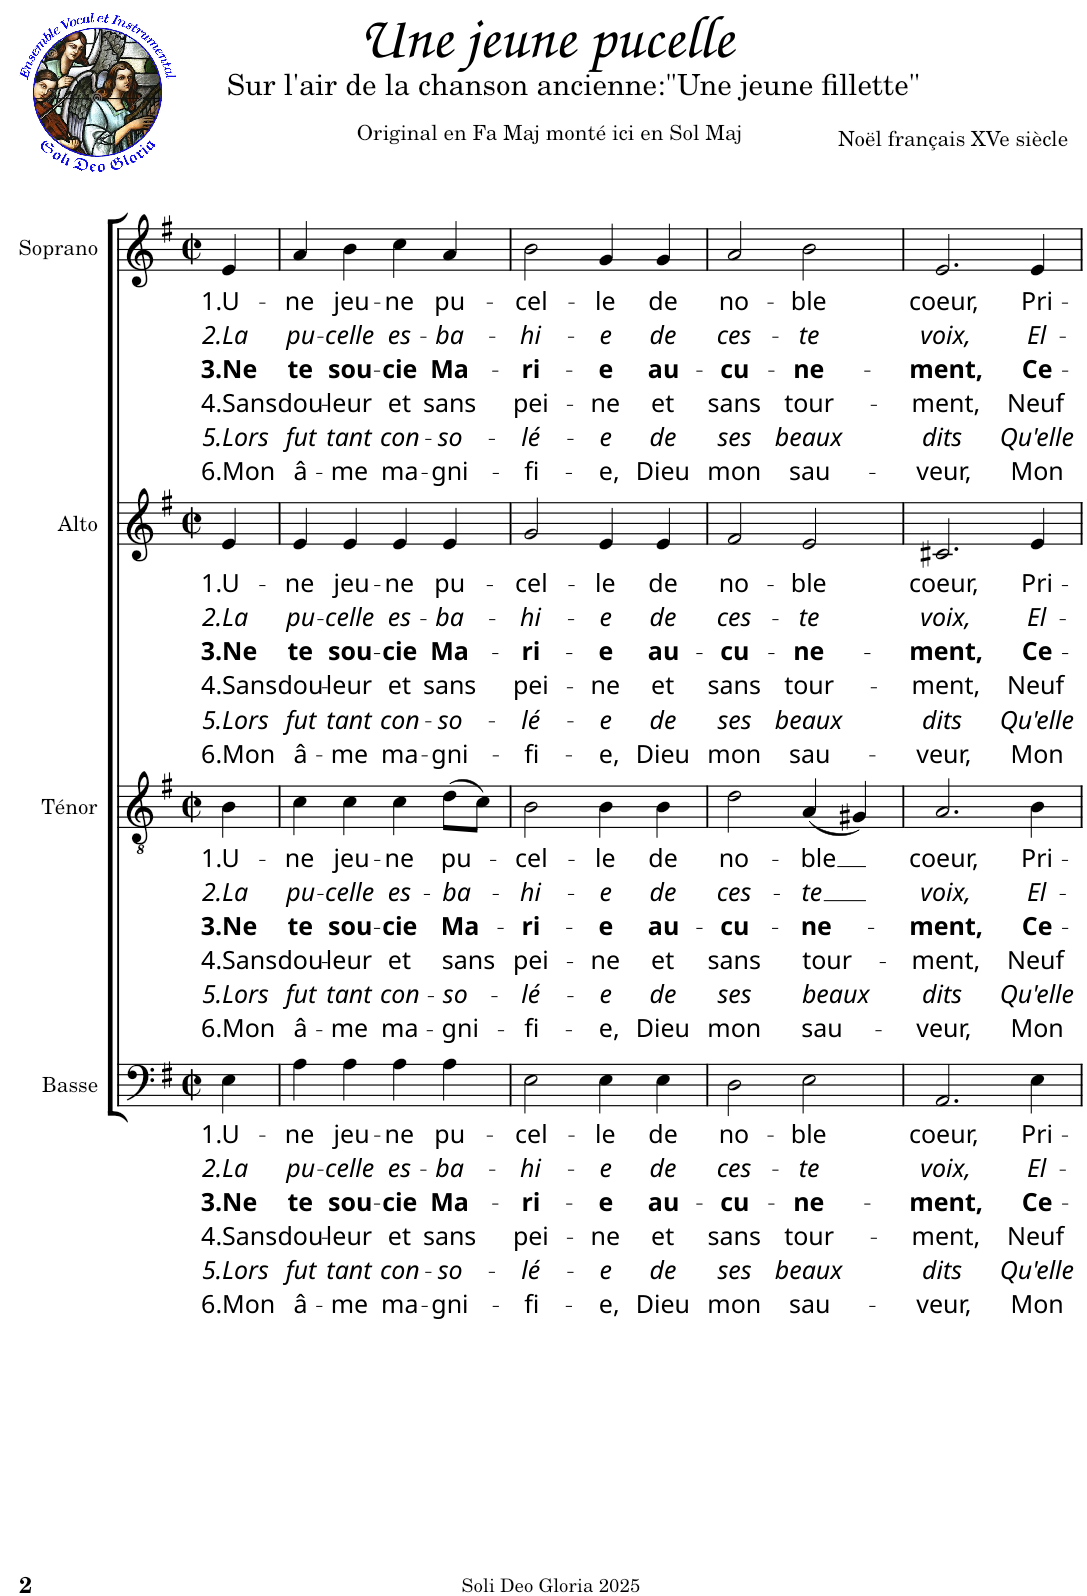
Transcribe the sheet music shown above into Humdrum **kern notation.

**kern	**text	**text	**text	**text	**text	**text	**kern	**text	**text	**text	**text	**text	**text	**kern	**text	**text	**text	**text	**text	**text	**kern	**text	**text	**text	**text	**text	**text
*part4	*part4	*part4	*part4	*part4	*part4	*part4	*part3	*part3	*part3	*part3	*part3	*part3	*part3	*part2	*part2	*part2	*part2	*part2	*part2	*part2	*part1	*part1	*part1	*part1	*part1	*part1	*part1
*staff4	*staff4	*staff4	*staff4	*staff4	*staff4	*staff4	*staff3	*staff3	*staff3	*staff3	*staff3	*staff3	*staff3	*staff2	*staff2	*staff2	*staff2	*staff2	*staff2	*staff2	*staff1	*staff1	*staff1	*staff1	*staff1	*staff1	*staff1
*I"Basse	*	*	*	*	*	*	*I"Ténor	*	*	*	*	*	*	*I"Alto	*	*	*	*	*	*	*I"Soprano	*	*	*	*	*	*
*I'B.	*	*	*	*	*	*	*I'T.	*	*	*	*	*	*	*I'A.	*	*	*	*	*	*	*I'S.	*	*	*	*	*	*
*clefF4	*	*	*	*	*	*	*clefGv2	*	*	*	*	*	*	*clefG2	*	*	*	*	*	*	*clefG2	*	*	*	*	*	*
*k[f#]	*	*	*	*	*	*	*k[f#]	*	*	*	*	*	*	*k[f#]	*	*	*	*	*	*	*k[f#]	*	*	*	*	*	*
*M2/2	*	*	*	*	*	*	*M2/2	*	*	*	*	*	*	*M2/2	*	*	*	*	*	*	*M2/2	*	*	*	*	*	*
*met(c|)	*	*	*	*	*	*	*met(c|)	*	*	*	*	*	*	*met(c|)	*	*	*	*	*	*	*met(c|)	*	*	*	*	*	*
=1	=1	=1	=1	=1	=1	=1	=1	=1	=1	=1	=1	=1	=1	=1	=1	=1	=1	=1	=1	=1	=1	=1	=1	=1	=1	=1	=1
!	!LO:LY:b	!LO:LY:b	!LO:LY:b	!LO:LY:b	!LO:LY:b	!LO:LY:b	!	!LO:LY:b	!LO:LY:b	!LO:LY:b	!LO:LY:b	!LO:LY:b	!LO:LY:b	!	!LO:LY:b	!LO:LY:b	!LO:LY:b	!LO:LY:b	!LO:LY:b	!LO:LY:b	!	!LO:LY:b	!LO:LY:b	!LO:LY:b	!LO:LY:b	!LO:LY:b	!LO:LY:b
4E\	1.U-	2.La	3.Ne	4.Sans	5.Lors	6.Mon	4B\	1.U-	2.La	3.Ne	4.Sans	5.Lors	6.Mon	4e/	1.U-	2.La	3.Ne	4.Sans	5.Lors	6.Mon	4e/	1.U-	2.La	3.Ne	4.Sans	5.Lors	6.Mon
=2	=2	=2	=2	=2	=2	=2	=2	=2	=2	=2	=2	=2	=2	=2	=2	=2	=2	=2	=2	=2	=2	=2	=2	=2	=2	=2	=2
!	!LO:LY:b	!LO:LY:b	!LO:LY:b	!LO:LY:b	!LO:LY:b	!LO:LY:b	!	!LO:LY:b	!LO:LY:b	!LO:LY:b	!LO:LY:b	!LO:LY:b	!LO:LY:b	!	!LO:LY:b	!LO:LY:b	!LO:LY:b	!LO:LY:b	!LO:LY:b	!LO:LY:b	!	!LO:LY:b	!LO:LY:b	!LO:LY:b	!LO:LY:b	!LO:LY:b	!LO:LY:b
4A\	-ne	pu-	te	dou-	fut	â-	4c\	-ne	pu-	te	dou-	fut	â-	4e/	-ne	pu-	te	dou-	fut	â-	4a/	-ne	pu-	te	dou-	fut	â-
!	!LO:LY:b	!LO:LY:b	!LO:LY:b	!LO:LY:b	!LO:LY:b	!LO:LY:b	!	!LO:LY:b	!LO:LY:b	!LO:LY:b	!LO:LY:b	!LO:LY:b	!LO:LY:b	!	!LO:LY:b	!LO:LY:b	!LO:LY:b	!LO:LY:b	!LO:LY:b	!LO:LY:b	!	!LO:LY:b	!LO:LY:b	!LO:LY:b	!LO:LY:b	!LO:LY:b	!LO:LY:b
4A\	jeu-	-celle	sou-	-leur	tant	-me	4c\	jeu-	-celle	sou-	-leur	tant	-me	4e/	jeu-	-celle	sou-	-leur	tant	-me	4b\	jeu-	-celle	sou-	-leur	tant	-me
!	!LO:LY:b	!LO:LY:b	!LO:LY:b	!LO:LY:b	!LO:LY:b	!LO:LY:b	!	!LO:LY:b	!LO:LY:b	!LO:LY:b	!LO:LY:b	!LO:LY:b	!LO:LY:b	!	!LO:LY:b	!LO:LY:b	!LO:LY:b	!LO:LY:b	!LO:LY:b	!LO:LY:b	!	!LO:LY:b	!LO:LY:b	!LO:LY:b	!LO:LY:b	!LO:LY:b	!LO:LY:b
4A\	-ne	es-	-cie	et	con-	ma-	4c\	-ne	es-	-cie	et	con-	ma-	4e/	-ne	es-	-cie	et	con-	ma-	4cc\	-ne	es-	-cie	et	con-	ma-
!	!LO:LY:b	!LO:LY:b	!LO:LY:b	!LO:LY:b	!LO:LY:b	!LO:LY:b	!	!LO:LY:b	!LO:LY:b	!LO:LY:b	!LO:LY:b	!LO:LY:b	!LO:LY:b	!	!LO:LY:b	!LO:LY:b	!LO:LY:b	!LO:LY:b	!LO:LY:b	!LO:LY:b	!	!LO:LY:b	!LO:LY:b	!LO:LY:b	!LO:LY:b	!LO:LY:b	!LO:LY:b
4A\	pu-	-ba-	Ma-	sans	-so-	-gni-	(8d\L	pu-	-ba-	Ma-	sans	-so-	-gni-	4e/	pu-	-ba-	Ma-	sans	-so-	-gni-	4a/	pu-	-ba-	Ma-	sans	-so-	-gni-
.	.	.	.	.	.	.	8c\J)	.	.	.	.	.	.	.	.	.	.	.	.	.	.	.	.	.	.	.	.
=3	=3	=3	=3	=3	=3	=3	=3	=3	=3	=3	=3	=3	=3	=3	=3	=3	=3	=3	=3	=3	=3	=3	=3	=3	=3	=3	=3
!	!LO:LY:b	!LO:LY:b	!LO:LY:b	!LO:LY:b	!LO:LY:b	!LO:LY:b	!	!LO:LY:b	!LO:LY:b	!LO:LY:b	!LO:LY:b	!LO:LY:b	!LO:LY:b	!	!LO:LY:b	!LO:LY:b	!LO:LY:b	!LO:LY:b	!LO:LY:b	!LO:LY:b	!	!LO:LY:b	!LO:LY:b	!LO:LY:b	!LO:LY:b	!LO:LY:b	!LO:LY:b
2E\	-cel-	-hi-	-ri-	pei-	-lé-	-fi-	2B\	-cel-	-hi-	-ri-	pei-	-lé-	-fi-	2g/	-cel-	-hi-	-ri-	pei-	-lé-	-fi-	2b\	-cel-	-hi-	-ri-	pei-	-lé-	-fi-
!	!LO:LY:b	!LO:LY:b	!LO:LY:b	!LO:LY:b	!LO:LY:b	!LO:LY:b	!	!LO:LY:b	!LO:LY:b	!LO:LY:b	!LO:LY:b	!LO:LY:b	!LO:LY:b	!	!LO:LY:b	!LO:LY:b	!LO:LY:b	!LO:LY:b	!LO:LY:b	!LO:LY:b	!	!LO:LY:b	!LO:LY:b	!LO:LY:b	!LO:LY:b	!LO:LY:b	!LO:LY:b
4E\	-le	-e	-e	-ne	-e	-e,	4B\	-le	-e	-e	-ne	-e	-e,	4e/	-le	-e	-e	-ne	-e	-e,	4g/	-le	-e	-e	-ne	-e	-e,
!	!LO:LY:b	!LO:LY:b	!LO:LY:b	!LO:LY:b	!LO:LY:b	!LO:LY:b	!	!LO:LY:b	!LO:LY:b	!LO:LY:b	!LO:LY:b	!LO:LY:b	!LO:LY:b	!	!LO:LY:b	!LO:LY:b	!LO:LY:b	!LO:LY:b	!LO:LY:b	!LO:LY:b	!	!LO:LY:b	!LO:LY:b	!LO:LY:b	!LO:LY:b	!LO:LY:b	!LO:LY:b
4E\	de	de	au-	et	de	Dieu	4B\	de	de	au-	et	de	Dieu	4e/	de	de	au-	et	de	Dieu	4g/	de	de	au-	et	de	Dieu
=4	=4	=4	=4	=4	=4	=4	=4	=4	=4	=4	=4	=4	=4	=4	=4	=4	=4	=4	=4	=4	=4	=4	=4	=4	=4	=4	=4
!	!LO:LY:b	!LO:LY:b	!LO:LY:b	!LO:LY:b	!LO:LY:b	!LO:LY:b	!	!LO:LY:b	!LO:LY:b	!LO:LY:b	!LO:LY:b	!LO:LY:b	!LO:LY:b	!	!LO:LY:b	!LO:LY:b	!LO:LY:b	!LO:LY:b	!LO:LY:b	!LO:LY:b	!	!LO:LY:b	!LO:LY:b	!LO:LY:b	!LO:LY:b	!LO:LY:b	!LO:LY:b
2D\	no-	ces-	-cu-	sans	ses	mon	2d\	no-	ces-	-cu-	sans	ses	mon	2f#/	no-	ces-	-cu-	sans	ses	mon	2a/	no-	ces-	-cu-	sans	ses	mon
!	!LO:LY:b	!LO:LY:b	!LO:LY:b	!LO:LY:b	!LO:LY:b	!LO:LY:b	!	!LO:LY:b	!LO:LY:b	!LO:LY:b	!LO:LY:b	!LO:LY:b	!LO:LY:b	!	!LO:LY:b	!LO:LY:b	!LO:LY:b	!LO:LY:b	!LO:LY:b	!LO:LY:b	!	!LO:LY:b	!LO:LY:b	!LO:LY:b	!LO:LY:b	!LO:LY:b	!LO:LY:b
2E\	-ble	-te	-ne-	tour-	beaux	sau-	(4A/	-ble	-te	-ne-	tour-	beaux	sau-	2e/	-ble	-te	-ne-	tour-	beaux	sau-	2b\	-ble	-te	-ne-	tour-	beaux	sau-
.	.	.	.	.	.	.	4G#X/)	.	.	.	.	.	.	.	.	.	.	.	.	.	.	.	.	.	.	.	.
=5	=5	=5	=5	=5	=5	=5	=5	=5	=5	=5	=5	=5	=5	=5	=5	=5	=5	=5	=5	=5	=5	=5	=5	=5	=5	=5	=5
!	!LO:LY:b	!LO:LY:b	!LO:LY:b	!LO:LY:b	!LO:LY:b	!LO:LY:b	!	!LO:LY:b	!LO:LY:b	!LO:LY:b	!LO:LY:b	!LO:LY:b	!LO:LY:b	!	!LO:LY:b	!LO:LY:b	!LO:LY:b	!LO:LY:b	!LO:LY:b	!LO:LY:b	!	!LO:LY:b	!LO:LY:b	!LO:LY:b	!LO:LY:b	!LO:LY:b	!LO:LY:b
2.AA/	coeur,	voix,	-ment,	-ment,	dits	-veur,	2.A/	coeur,	voix,	-ment,	-ment,	dits	-veur,	2.c#X/	coeur,	voix,	-ment,	-ment,	dits	-veur,	2.e/	coeur,	voix,	-ment,	-ment,	dits	-veur,
!	!LO:LY:b	!LO:LY:b	!LO:LY:b	!LO:LY:b	!LO:LY:b	!LO:LY:b	!	!LO:LY:b	!LO:LY:b	!LO:LY:b	!LO:LY:b	!LO:LY:b	!LO:LY:b	!	!LO:LY:b	!LO:LY:b	!LO:LY:b	!LO:LY:b	!LO:LY:b	!LO:LY:b	!	!LO:LY:b	!LO:LY:b	!LO:LY:b	!LO:LY:b	!LO:LY:b	!LO:LY:b
4E\	Pri-	El-	Ce-	Neuf	Qu'elle	Mon	4B\	Pri-	El-	Ce-	Neuf	Qu'elle	Mon	4e/	Pri-	El-	Ce-	Neuf	Qu'elle	Mon	4e/	Pri-	El-	Ce-	Neuf	Qu'elle	Mon
=	=	=	=	=	=	=	=	=	=	=	=	=	=	=	=	=	=	=	=	=	=	=	=	=	=	=	=
*-	*-	*-	*-	*-	*-	*-	*-	*-	*-	*-	*-	*-	*-	*-	*-	*-	*-	*-	*-	*-	*-	*-	*-	*-	*-	*-	*-
